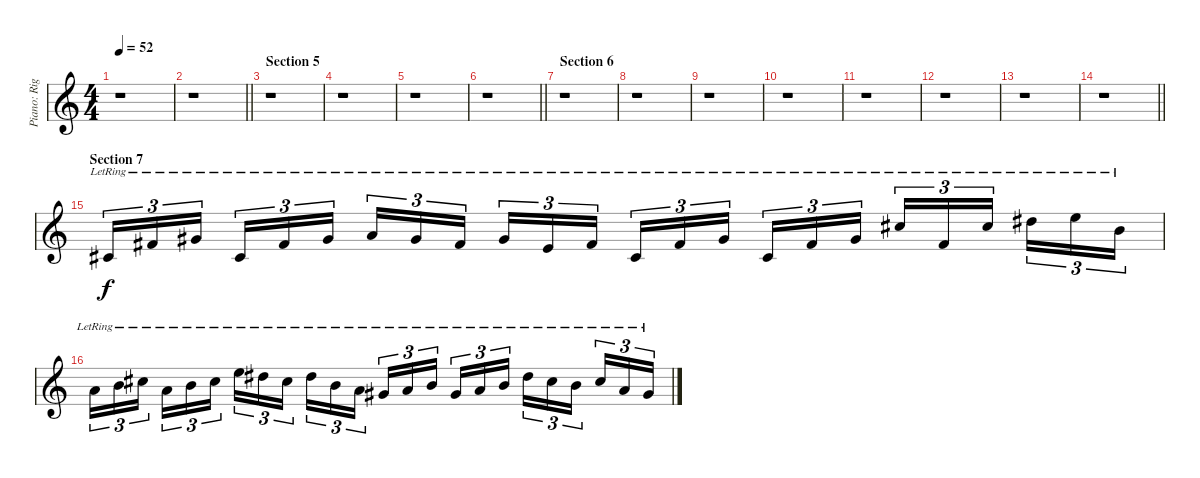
\track ("Piano: Right Hand" "Piano: Rig") {instrument acousticgrandpiano}
\staff {score}
\tuning (E4 B3 G3 D3 A2 E2) {hide}
\ts (4 4)
\tempo 52
\clef g2
\ks c
r.1{dy f} |
\barLineRight lightlight
r.1 |
\section ("" "Section 5")
r.1 |
r.1 |
r.1 |
\barLineRight lightlight
r.1 |
\section ("" "Section 6")
r.1 |
r.1 |
r.1 |
r.1 |
r.1 |
r.1 |
r.1 |
\barLineRight lightlight
r.1 |
\section ("" "Section 7")
11.4{lr}.16{tu (3 2)} 11.3{lr}.16{tu (3 2)} 9.2{lr}.16{tu (3 2) beam splitsecondary} 11.4{lr}.16{tu (3 2)} 11.3{lr}.16{tu (3 2)} 9.2{lr}.16{tu (3 2)} 5.1{lr}.16{tu (3 2)} 9.2{lr}.16{tu (3 2)} 2.1{lr}.16{tu (3 2) beam splitsecondary} 9.2{lr}.16{tu (3 2)} 9.3{lr}.16{tu (3 2)} 2.1{lr}.16{tu (3 2)} 11.4{lr}.16{tu (3 2)} 11.3{lr}.16{tu (3 2)} 9.2{lr}.16{tu (3 2) beam splitsecondary} 11.4{lr}.16{tu (3 2)} 11.3{lr}.16{tu (3 2)} 9.2{lr}.16{tu (3 2)} 9.1{lr}.16{tu (3 2)} 11.3{lr}.16{tu (3 2)} 9.1{lr}.16{tu (3 2) beam splitsecondary} 11.1{lr}.16{tu (3 2)} 12.1{lr}.16{tu (3 2)} 12.2{lr}.16{tu (3 2)} |
19.4{lr}.16{tu (3 2)} 16.3{lr}.16{tu (3 2)} 14.2{lr}.16{tu (3 2) beam splitsecondary} 19.4{lr}.16{tu (3 2)} 16.3{lr}.16{tu (3 2)} 14.2{lr}.16{tu (3 2)} 12.1{lr}.16{tu (3 2)} 11.1{lr}.16{tu (3 2)} 14.2{lr}.16{tu (3 2) beam splitsecondary} 11.1{lr}.16{tu (3 2)} 16.3{lr}.16{tu (3 2)} 19.4{lr}.16{tu (3 2)} 18.4{lr}.16{tu (3 2)} 14.3{lr}.16{tu (3 2)} 12.2{lr}.16{tu (3 2) beam splitsecondary} 18.4{lr}.16{tu (3 2)} 14.3{lr}.16{tu (3 2)} 12.2{lr}.16{tu (3 2)} 11.1{lr}.16{tu (3 2)} 14.2{lr}.16{tu (3 2)} 16.3{lr}.16{tu (3 2) beam splitsecondary} 14.2{lr}.16{tu (3 2)} 19.4{lr}.16{tu (3 2)} 18.4{lr}.16{tu (3 2)}
